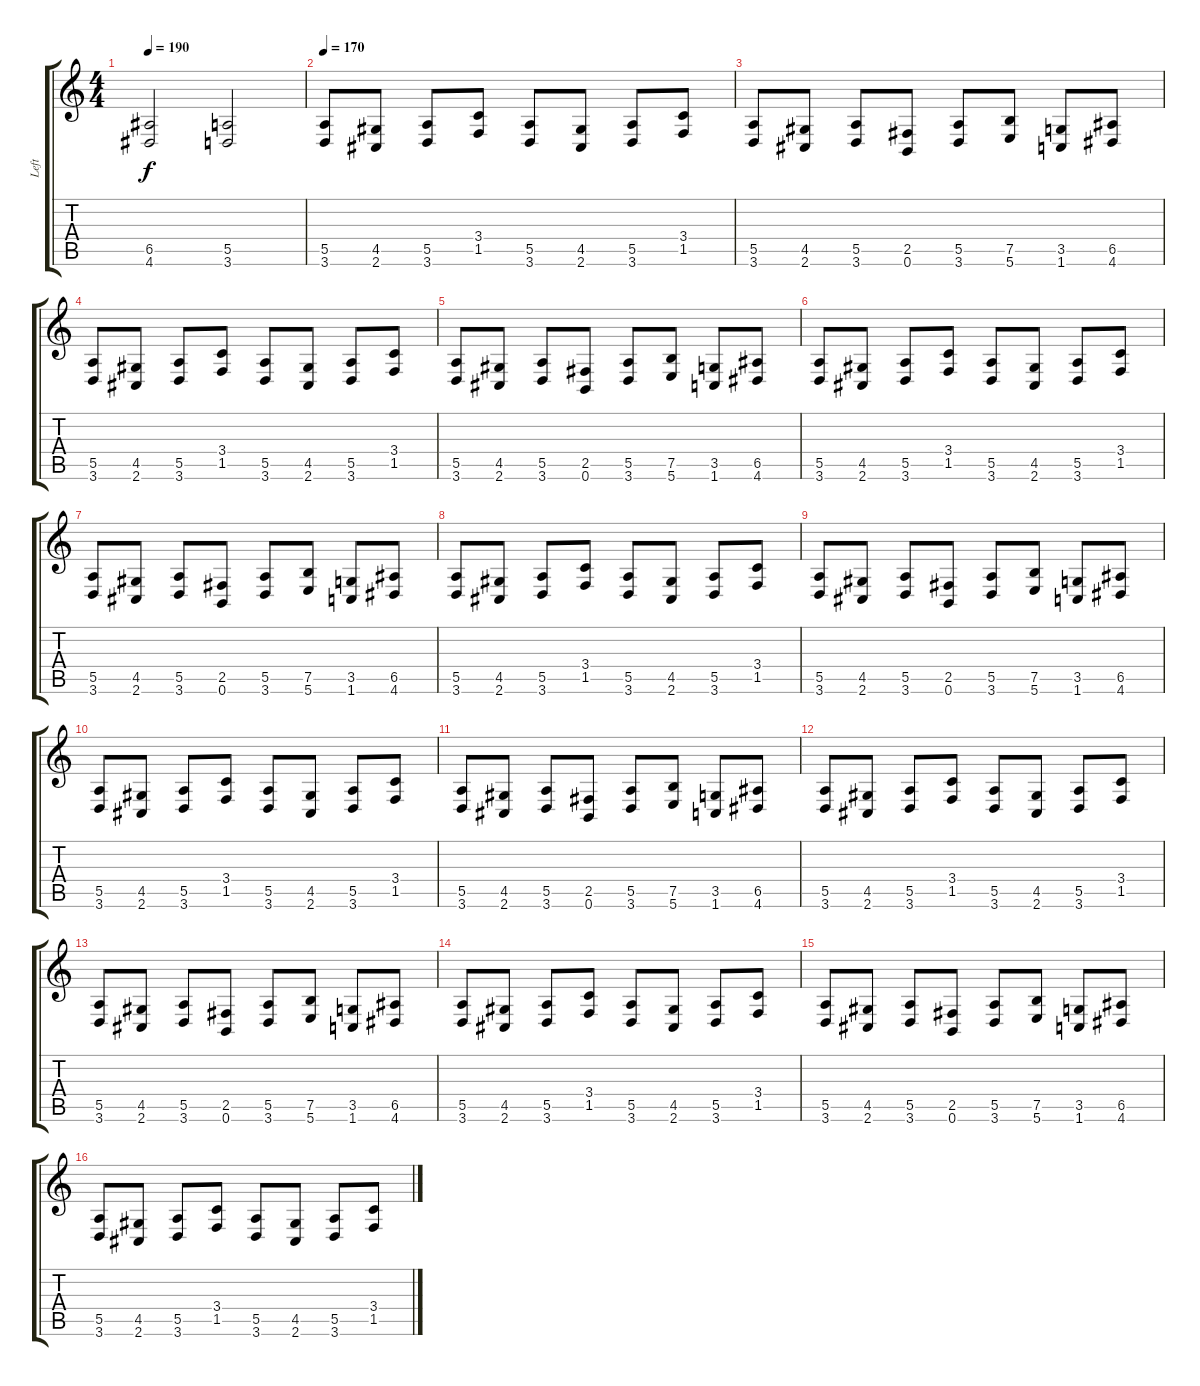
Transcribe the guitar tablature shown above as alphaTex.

\track ("Left" "Left") {instrument distortionguitar}
\staff {score tabs}
\tuning (B3 Gb3 D3 A2 E2 B1) {hide}
\ts (4 4)
\tempo 190
\clef g2
\ks c
(6.5 4.6).2{dy f} (5.5 3.6).2 |
\tempo 170
(5.5 3.6).8 (4.5 2.6).8 (5.5 3.6).8 (3.4 1.5).8 (5.5 3.6).8 (4.5 2.6).8 (5.5 3.6).8 (3.4 1.5).8 |
(5.5 3.6).8 (4.5 2.6).8 (5.5 3.6).8 (2.5 0.6).8 (5.5 3.6).8 (7.5 5.6).8 (3.5 1.6).8 (6.5 4.6).8 |
(5.5 3.6).8 (4.5 2.6).8 (5.5 3.6).8 (3.4 1.5).8 (5.5 3.6).8 (4.5 2.6).8 (5.5 3.6).8 (3.4 1.5).8 |
(5.5 3.6).8 (4.5 2.6).8 (5.5 3.6).8 (2.5 0.6).8 (5.5 3.6).8 (7.5 5.6).8 (3.5 1.6).8 (6.5 4.6).8 |
(5.5 3.6).8 (4.5 2.6).8 (5.5 3.6).8 (3.4 1.5).8 (5.5 3.6).8 (4.5 2.6).8 (5.5 3.6).8 (3.4 1.5).8 |
(5.5 3.6).8 (4.5 2.6).8 (5.5 3.6).8 (2.5 0.6).8 (5.5 3.6).8 (7.5 5.6).8 (3.5 1.6).8 (6.5 4.6).8 |
(5.5 3.6).8 (4.5 2.6).8 (5.5 3.6).8 (3.4 1.5).8 (5.5 3.6).8 (4.5 2.6).8 (5.5 3.6).8 (3.4 1.5).8 |
(5.5 3.6).8 (4.5 2.6).8 (5.5 3.6).8 (2.5 0.6).8 (5.5 3.6).8 (7.5 5.6).8 (3.5 1.6).8 (6.5 4.6).8 |
(5.5 3.6).8 (4.5 2.6).8 (5.5 3.6).8 (3.4 1.5).8 (5.5 3.6).8 (4.5 2.6).8 (5.5 3.6).8 (3.4 1.5).8 |
(5.5 3.6).8 (4.5 2.6).8 (5.5 3.6).8 (2.5 0.6).8 (5.5 3.6).8 (7.5 5.6).8 (3.5 1.6).8 (6.5 4.6).8 |
(5.5 3.6).8 (4.5 2.6).8 (5.5 3.6).8 (3.4 1.5).8 (5.5 3.6).8 (4.5 2.6).8 (5.5 3.6).8 (3.4 1.5).8 |
(5.5 3.6).8 (4.5 2.6).8 (5.5 3.6).8 (2.5 0.6).8 (5.5 3.6).8 (7.5 5.6).8 (3.5 1.6).8 (6.5 4.6).8 |
(5.5 3.6).8 (4.5 2.6).8 (5.5 3.6).8 (3.4 1.5).8 (5.5 3.6).8 (4.5 2.6).8 (5.5 3.6).8 (3.4 1.5).8 |
(5.5 3.6).8 (4.5 2.6).8 (5.5 3.6).8 (2.5 0.6).8 (5.5 3.6).8 (7.5 5.6).8 (3.5 1.6).8 (6.5 4.6).8 |
(5.5 3.6).8 (4.5 2.6).8 (5.5 3.6).8 (3.4 1.5).8 (5.5 3.6).8 (4.5 2.6).8 (5.5 3.6).8 (3.4 1.5).8
